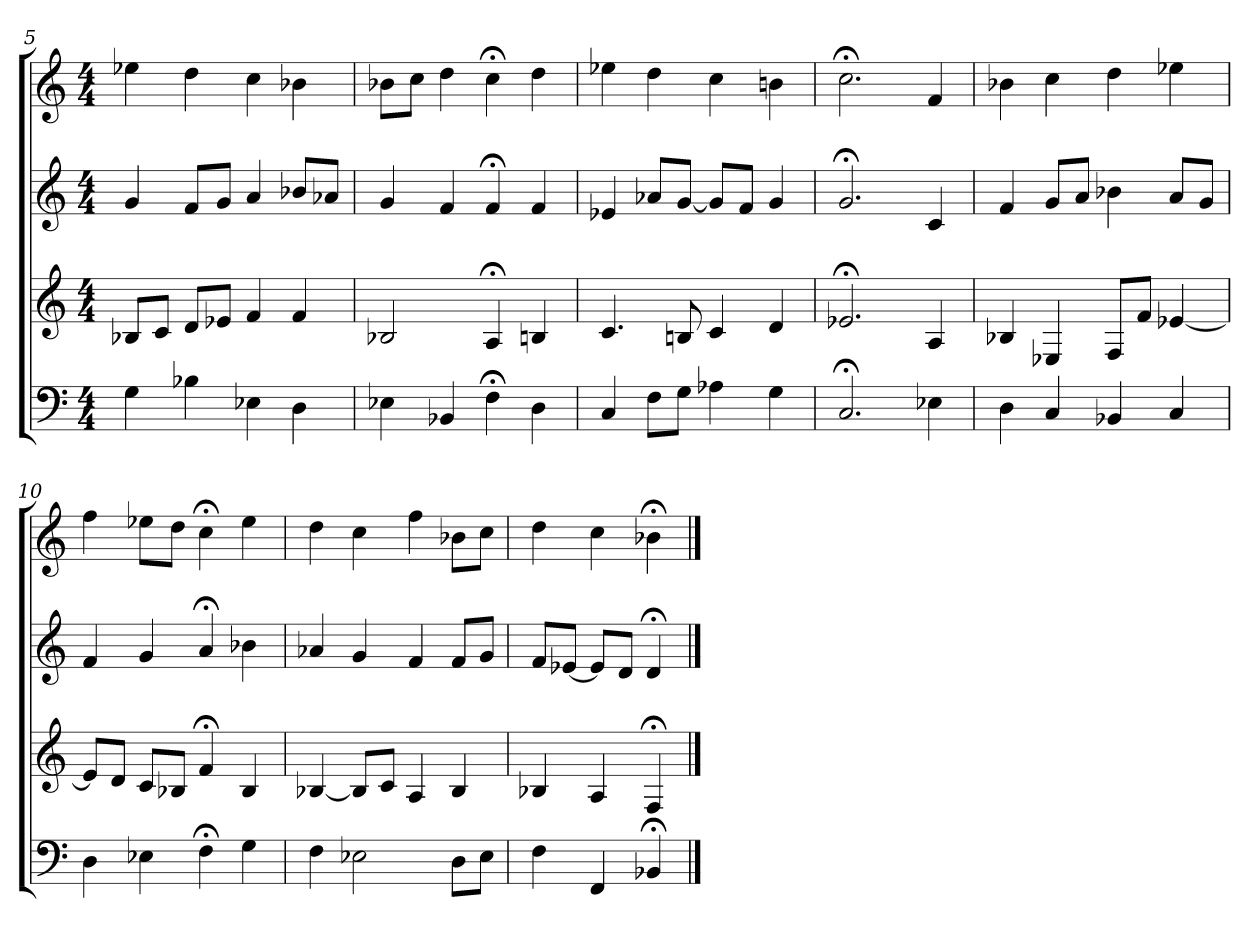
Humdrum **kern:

**kern	**kern	**kern	**kern
*part4	*part3	*part2	*part1
*staff4	*staff3	*staff2	*staff1
*M4/4	*M4/4	*M4/4	*M4/4
=5	=5	=5	=5
4G	8B-XL	4g	4ee-X
.	8cJ	.	.
4B-X	8dL	8fL	4dd
.	8e-XJ	8gJ	.
4E-X	4f	4a	4cc
4D	4f	8b-XL	4b-X
.	.	8a-XJ	.
=6	=6	=6	=6
4E-X	2B-X	4g	8b-XL
.	.	.	8ccJ
4BB-X	.	4f	4dd
4F;<	4A;<	4f;<	4cc;<
4D	4Bn	4f	4dd
=7	=7	=7	=7
4C	4.c	4e-X	4ee-X
8FL	.	8a-XL	4dd
8GJ	8Bn	[8gJ	.
4A-X	4c	8gL]	4cc
.	.	8fJ	.
4G	4d	4g	4bn
=8	=8	=8	=8
2.C;<	2.e-X;<	2.g;<	2.cc;<
4E-X	4A	4c	4f
=9	=9	=9	=9
4D	4B-X	4f	4b-X
4C	4E-X	8gL	4cc
.	.	8aJ	.
4BB-X	8FL	4b-X	4dd
.	8fJ	.	.
4C	[4e-X	8aL	4ee-X
.	.	8gJ	.
=10	=10	=10	=10
4D	8e-L]	4f	4ff
.	8dJ	.	.
4E-X	8cL	4g	8ee-XL
.	8B-XJ	.	8ddJ
4F;<	4f;<	4a;<	4cc;<
4G	4B-	4b-X	4ee-
=11	=11	=11	=11
4F	[4B-X	4a-X	4dd
2E-X	8B-L]	4g	4cc
.	8cJ	.	.
.	4A	4f	4ff
8DL	4B-	8fL	8b-XL
8E-J	.	8gJ	8ccJ
=12	=12	=12	=12
4F	4B-X	8fL	4dd
.	.	[8e-XJ	.
4FF	4A	8e-L]	4cc
.	.	8dJ	.
4BB-X;<	4F;<	4d;<	4b-X;<
==	==	==	==
*-	*-	*-	*-
